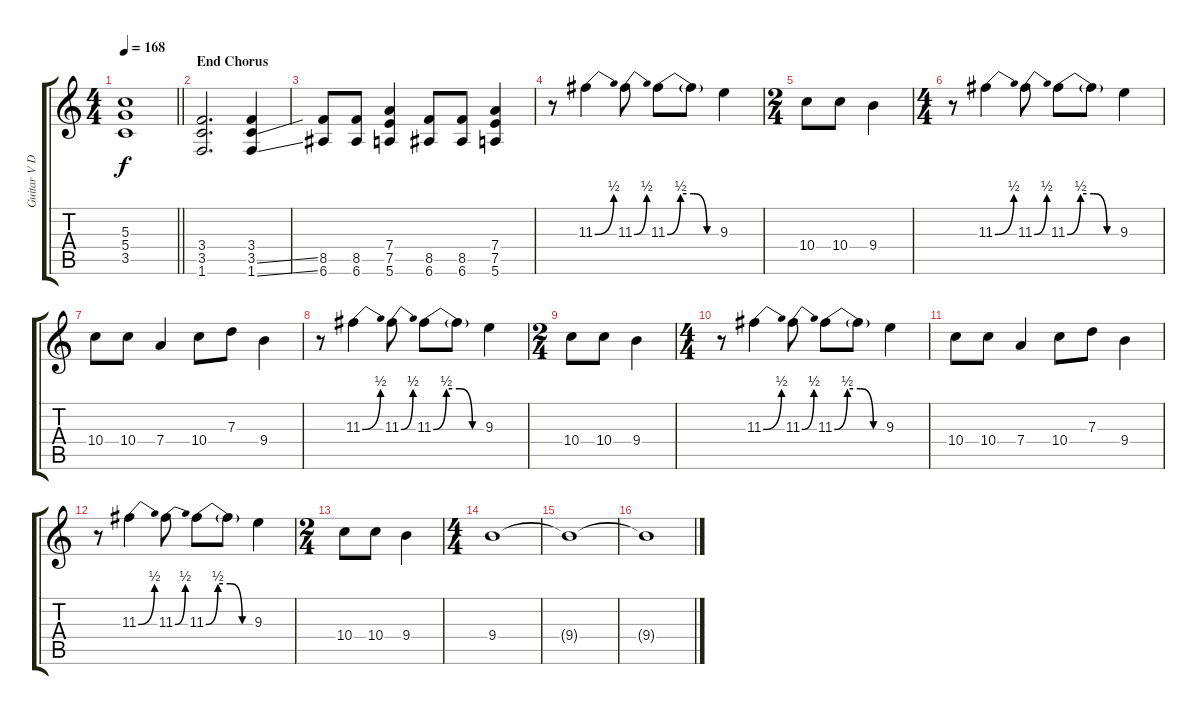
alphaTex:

\track ("Guitar V Distortion" "Guitar V D") {instrument distortionguitar}
\staff {score tabs}
\tuning (E4 B3 G3 D3 A2 E2) {hide}
\ts (4 4)
\tempo 168
\clef g2
\barLineRight lightlight
\ks c
(5.3 5.4 3.5).1{dy f} |
\section ("" "End Chorus")
(3.4 3.5 1.6).2{d} (3.4 3.5{ss} 1.6{ss}).4 |
(8.5 6.6).8 (8.5 6.6).8 (7.4 7.5 5.6).4 (8.5 6.6).8 (8.5 6.6).8 (7.4 7.5 5.6).4 |
r.8 11.3{be (bend 0 0 60 2)}.4 11.3{be (bend 0 0 60 2)}.8 11.3{be (custom 0 0 15 2 30 2 45 0 60 0)}.8 11.3{t}.8 9.3.4 |
\ts (2 4)
10.4.8 10.4.8 9.4.4 |
\ts (4 4)
r.8 11.3{be (bend 0 0 60 2)}.4 11.3{be (bend 0 0 60 2)}.8 11.3{be (custom 0 0 15 2 30 2 45 0 60 0)}.8 11.3{t}.8 9.3.4 |
10.4.8 10.4.8 7.4.4 10.4.8 7.3.8 9.4.4 |
r.8 11.3{be (bend 0 0 60 2)}.4 11.3{be (bend 0 0 60 2)}.8 11.3{be (custom 0 0 15 2 30 2 45 0 60 0)}.8 11.3{t}.8 9.3.4 |
\ts (2 4)
10.4.8 10.4.8 9.4.4 |
\ts (4 4)
r.8 11.3{be (bend 0 0 60 2)}.4 11.3{be (bend 0 0 60 2)}.8 11.3{be (custom 0 0 15 2 30 2 45 0 60 0)}.8 11.3{t}.8 9.3.4 |
10.4.8 10.4.8 7.4.4 10.4.8 7.3.8 9.4.4 |
r.8 11.3{be (bend 0 0 60 2)}.4 11.3{be (bend 0 0 60 2)}.8 11.3{be (custom 0 0 15 2 30 2 45 0 60 0)}.8 11.3{t}.8 9.3.4 |
\ts (2 4)
10.4.8 10.4.8 9.4.4 |
\ts (4 4)
9.4.1{volume 13} |
9.4{t}.1 |
9.4{t}.1{volume 12}
